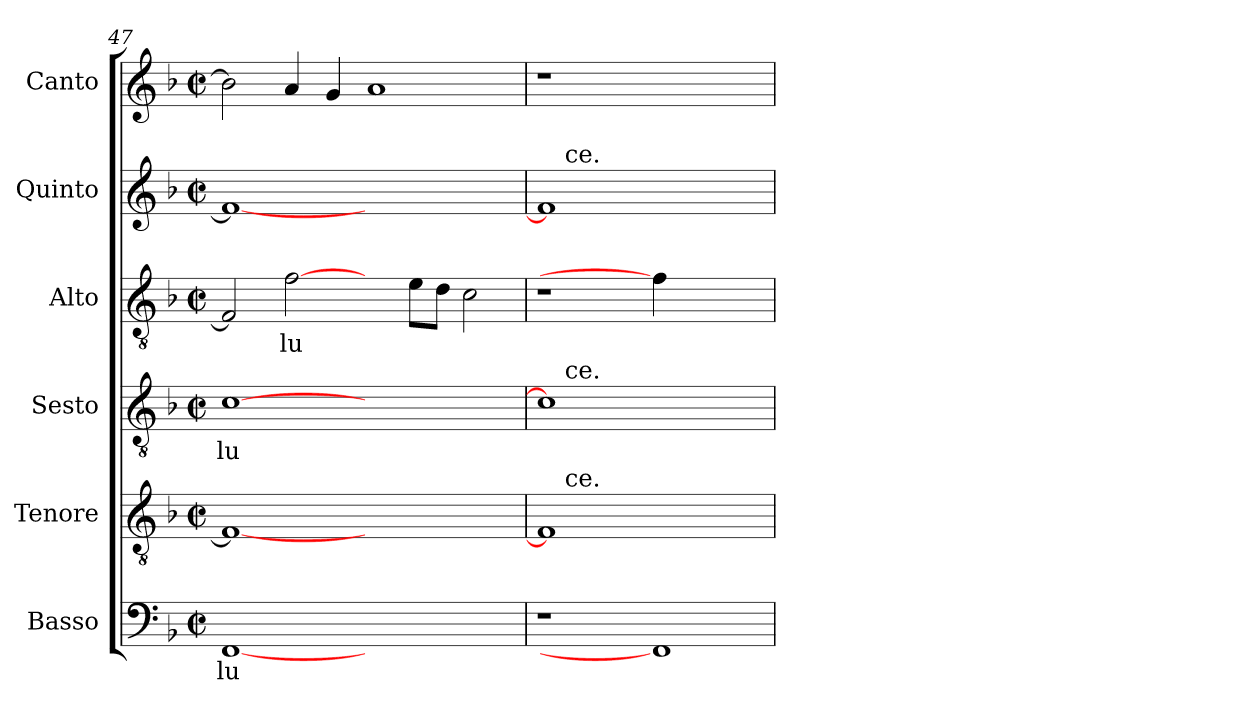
**kern	**text	**kern	**text	**kern	**text	**kern	**text	**kern	**text	**kern	**text
*part6	*part6	*part5	*part5	*part4	*part4	*part3	*part3	*part2	*part2	*part1	*part1
*staff6	*staff6	*staff5	*staff5	*staff4	*staff4	*staff3	*staff3	*staff2	*staff2	*staff1	*staff1
*I"Basso	*	*I"Tenore	*	*I"Sesto	*	*I"Alto	*	*I"Quinto	*	*I"Canto	*
*clefF4	*	*clefGv2	*	*clefGv2	*	*clefGv2	*	*clefG2	*	*clefG2	*
*ITrd-3c-5	*	*ITrd-3c-5	*	*ITrd-3c-5	*	*ITrd-3c-5	*	*ITrd-3c-5	*	*	*
*k[b-e-]	*	*k[b-e-]	*	*k[b-e-]	*	*k[b-e-]	*	*k[b-e-]	*	*k[b-]	*
*B-:	*	*B-:	*	*B-:	*	*B-:	*	*B-:	*	*F:	*
*M2/2	*	*M2/2	*	*M2/2	*	*M2/2	*	*M2/2	*	*M2/2	*
*met(c|)	*	*met(c|)	*	*met(c|)	*	*met(c|)	*	*met(c|)	*	*met(c|)	*
=47	=47	=47	=47	=47	=47	=47	=47	=47	=47	=47	=47
!	!LO:LY:b:cj	!	!LO:LY:b:cj	!	!LO:LY:b:cj	!	!LO:LY:b:cj	!	!LO:LY:b:cj	!	!LO:LY:b:cj
[1BB-	lu	1B-_	.	[1f	lu	2B-/]	.	1b-_	.	2b-\]	.
!	!	!	!	!	!	!	!LO:LY:b:cj	!	!	!	!LO:LY:b:cj
.	.	.	.	.	.	[2b-\	lu	.	.	4a/	.
!	!	!	!	!	!	!	!	!	!	!	!LO:LY:b:cj
.	.	.	.	.	.	.	.	.	.	4g/	.
!	!	!	!	!	!	!	!	!	!	!	!LO:LY:b:cj
1ryy	.	1ryy	.	1ryy	.	4ryy	.	1ryy	.	1a	.
!	!	!	!	!	!	!	!LO:LY:b:cj	!	!	!	!
.	.	.	.	.	.	8a\L	.	.	.	.	.
!	!	!	!	!	!	!	!LO:LY:b:cj	!	!	!	!
.	.	.	.	.	.	8g\J	.	.	.	.	.
!	!	!	!	!	!	!	!LO:LY:b:cj	!	!	!	!
.	.	.	.	.	.	2f\	.	.	.	.	.
=48	=48	=48	=48	=48	=48	=48	=48	=48	=48	=48	=48
*	*	*^	*	*^	*	*	*	*^	*	*	*
1r	.	1B-]	8ryy	.	1f]	8ryy	.	1r	.	1b-]	8ryy	.	1r	.
!	!	!	!	!	!	!	!	!	!	!	!LO:TX:a:t=ce.	!	!	!
!	!	!	!	!	!	!LO:TX:a:t=ce.	!	!	!	!	!	!	!	!
!	!	!	!LO:TX:a:t=ce.	!	!	!	!	!	!	!	!	!	!	!
.	.	.	1...ryy	.	.	1...ryy	.	.	.	.	1...ryy	.	.	.
1BB-]	.	1ryy	.	.	1ryy	.	.	4b-\]	.	1ryy	.	.	1ryy	.
.	.	.	.	.	.	.	.	2.ryy	.	.	.	.	.	.
*	*	*v	*v	*	*	*	*	*	*	*v	*v	*	*	*
*	*	*	*	*v	*v	*	*	*	*	*	*	*
=	=	=	=	=	=	=	=	=	=	=	=
*-	*-	*-	*-	*-	*-	*-	*-	*-	*-	*-	*-
